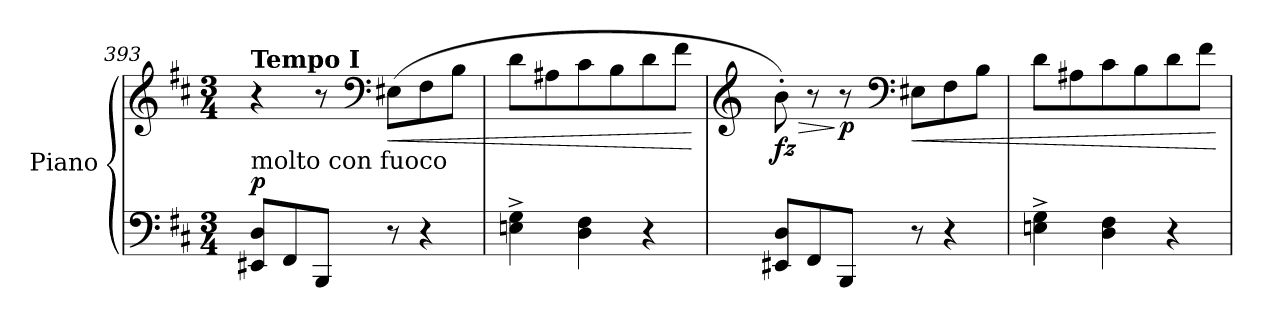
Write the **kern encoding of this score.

**kern	**kern	**dynam
*part1	*part1	*part1
*staff2	*staff1	*staff1/2
*I"Piano	*	*
*I'Pno	*	*
*clefF4	*clefG2	*
*k[f#c#]	*k[f#c#]	*
*M3/4	*M3/4	*
=393	=393	=393
!	!LO:TX:a:B:t=Tempo I	!
!	!LO:TX:b:t=molto con fuoco	!
!	!	!LO:DY:a=2
8EE#X/ 8D/L	4r	p
8FF#/	.	.
8BBB/J	8r	.
*	*clefF4	*
!	!	!LO:HP:b
8r	(8E#X\L	<
4r	8F#\	.
.	8B\J	.
!!LO:LB:g=z
=394	=394	=394
4En\^ 4G\^	8d\L	.
.	8A#X\	.
4D\ 4F#\	8c#\	.
.	8B\	.
4r	8d\	.
.	8f#\J	.
.	.	[
=395	=395	=395
*	*clefG2	*
!	!	!LO:HP:b
!	!	!LO:DY:n=1:b
8EE#X/ 8D/L	8b'\)	> fz
8FF#/	8r	.
!	!	!LO:DY:n=2:b
8BBB/J	8r	] p
*	*clefF4	*
!	!	!LO:HP:b
8r	8E#X\L	<
4r	8F#\	.
.	8B\J	.
=396	=396	=396
4En\^ 4G\^	8d\L	.
.	8A#X\	.
4D\ 4F#\	8c#\	.
.	8B\	.
4r	8d\	.
.	8f#\J	.
.	.	[
=	=	=
*-	*-	*-
